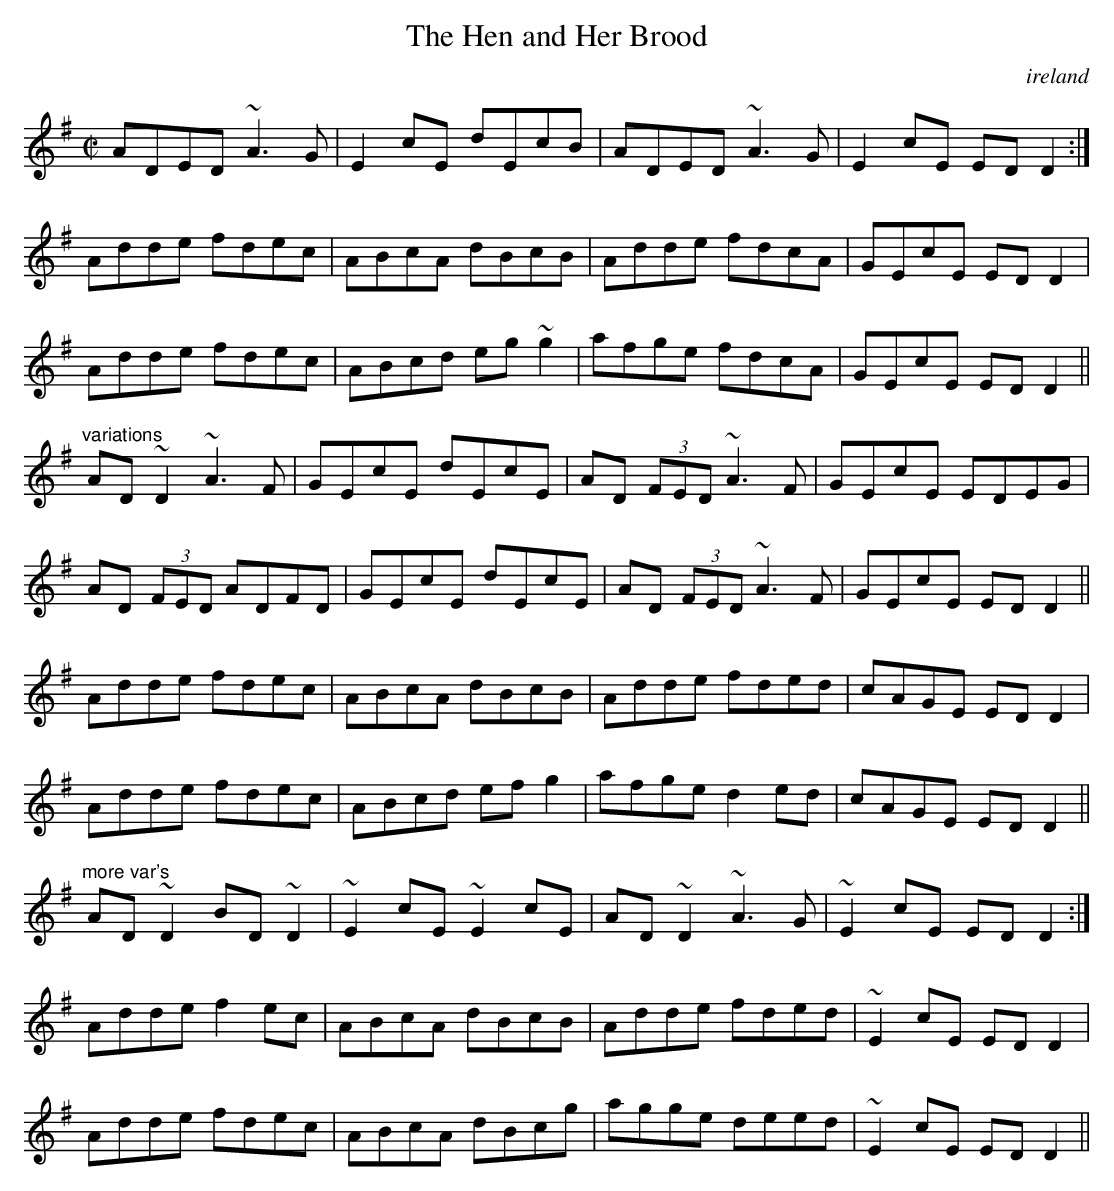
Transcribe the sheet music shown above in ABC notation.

X:1
T:Hen and Her Brood, The
O:ireland
M:C|
K:Dmix
ADED ~A3G|E2cE dEcB|ADED ~A3G|E2cE EDD2:|
Adde fdec|ABcA dBcB|Adde fdcA|GEcE EDD2|
Adde fdec|ABcd eg~g2|afge fdcA|GEcE EDD2||
"variations"
AD~D2 ~A3F|GEcE dEcE|AD (3FED ~A3F|GEcE EDEG|
AD (3FED ADFD|GEcE dEcE|AD (3FED ~A3F|GEcE EDD2||
Adde fdec|ABcA dBcB|Adde fded|cAGE EDD2|
Adde fdec|ABcd efg2|afge d2ed|cAGE EDD2||
"more var's"
AD~D2 BD~D2|~E2cE ~E2cE|AD~D2 ~A3G|~E2cE EDD2:|
Adde f2ec|ABcA dBcB|Adde fded|~E2cE EDD2|
Adde fdec|ABcA dBcg|agge deed|~E2cE EDD2||
